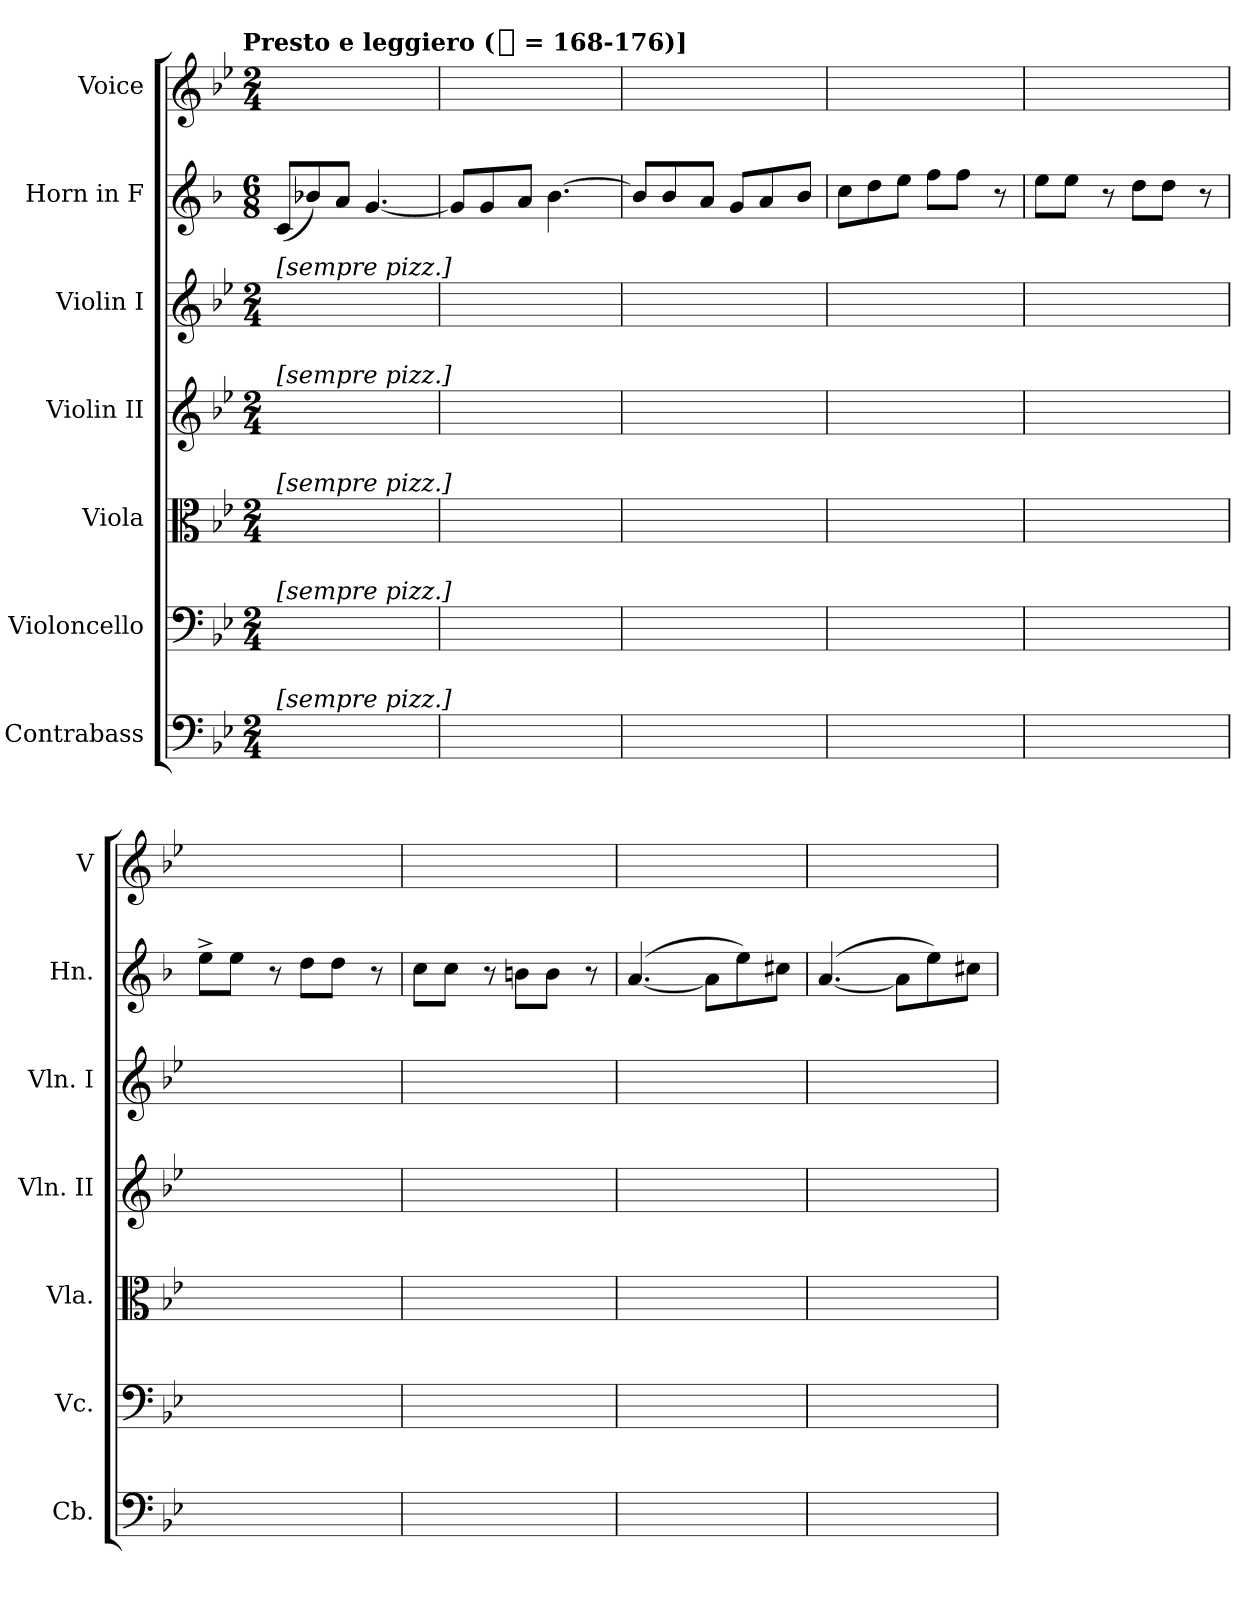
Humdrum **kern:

**kern	**kern	**kern	**kern	**kern	**kern	**kern
*part7	*part6	*part5	*part4	*part3	*part2	*part1
*staff7	*staff6	*staff5	*staff4	*staff3	*staff2	*staff1
*I"Contrabass	*I"Violoncello	*I"Viola	*I"Violin II	*I"Violin I	*I"Horn in F	*I"Voice
*I'Cb.	*I'Vc.	*I'Vla.	*I'Vln. II	*I'Vln. I	*I'Hn.	*I'V
*clefF4	*clefF4	*clefC3	*clefG2	*clefG2	*clefG2	*clefG2
*ITrd7c12	*	*	*	*	*ITrd4c7	*ITrd7c12
*k[b-e-]	*k[b-e-]	*k[b-e-]	*k[b-e-]	*k[b-e-]	*k[b-e-]	*k[b-e-]
*B-:	*B-:	*B-:	*B-:	*B-:	*B-:	*B-:
!!LO:TX:omd:t=Presto e leggiero ([quarter] = 168-176)]
*M2/4	*M2/4	*M2/4	*M2/4	*M2/4	*M6/8	*M2/4
*MM168	*MM168	*MM168	*MM168	*MM168	*MM168	*MM168
*	*	*	*	*	*Xtuplet	*
=	=	=	=	=	=	=
!	!	!	!	!LO:TX:a:t=[sempre pizz.]	!	!
!	!	!	!LO:TX:a:t=[sempre pizz.]	!	!	!
!	!	!LO:TX:a:t=[sempre pizz.]	!	!	!	!
!	!LO:TX:a:t=[sempre pizz.]	!	!	!	!	!
!LO:TX:a:t=[sempre pizz.]	!	!	!	!	!	!
4ryy	4ryy	4ryy	4ryy	4ryy	(12FL	4ryy
.	.	.	.	.	12e-X)	.
.	.	.	.	.	12dJ	.
8ryy	8ryy	8ryy	8ryy	8ryy	[6.c	8ryy
8ryy	8ryy	8ryy	8ryy	8ryy	.	8ryy
=	=	=	=	=	=	=
8ryy	8ryy	8ryy	8ryy	8ryy	12cL]	8ryy
.	.	.	.	.	12c	.
8ryy	8ryy	8ryy	8ryy	8ryy	.	8ryy
.	.	.	.	.	12dJ	.
8ryy	8ryy	8ryy	8ryy	8ryy	[6.e-	8ryy
8ryy	8ryy	8ryy	8ryy	8ryy	.	8ryy
=	=	=	=	=	=	=
8ryy	8ryy	8ryy	8ryy	8ryy	12e-L]	4ryy
.	.	.	.	.	12e-	.
8ryy	8ryy	8ryy	8ryy	8ryy	.	.
.	.	.	.	.	12dJ	.
8ryy	8ryy	8ryy	8ryy	8ryy	12cL	4ryy
.	.	.	.	.	12d	.
8ryy	8ryy	8ryy	8ryy	8ryy	.	.
.	.	.	.	.	12e-J	.
=	=	=	=	=	=	=
4ryy	4ryy	4ryy	4ryy	4ryy	12fL	2ryy
.	.	.	.	.	12g	.
.	.	.	.	.	12aJ	.
8ryy	8ryy	8ryy	8ryy	8ryy	12b-L	.
.	.	.	.	.	12b-J	.
8ryy	8ryy	8ryy	8ryy	8ryy	.	.
.	.	.	.	.	12r	.
=	=	=	=	=	=	=
8ryy	8ryy	8ryy	8ryy	8ryy	12aL	4.ryy
.	.	.	.	.	12aJ	.
8ryy	8ryy	8ryy	8ryy	8ryy	.	.
.	.	.	.	.	12r	.
8ryy	8ryy	8ryy	8ryy	8ryy	12gL	.
.	.	.	.	.	12gJ	.
8ryy	8ryy	8ryy	8ryy	8ryy	.	8ryy
.	.	.	.	.	12r	.
=	=	=	=	=	=	=
8ryy	8ryy	8ryy	8ryy	8ryy	12a^L	8ryy
.	.	.	.	.	12aJ	.
8ryy	8ryy	8ryy	8ryy	8ryy	.	8ryy
.	.	.	.	.	12r	.
8ryy	8ryy	8ryy	8ryy	8ryy	12gL	8ryy
.	.	.	.	.	12gJ	.
8ryy	8ryy	8ryy	8ryy	8ryy	.	8ryy
.	.	.	.	.	12r	.
=	=	=	=	=	=	=
8ryy	8ryy	8ryy	8ryy	8ryy	12fL	8ryy
.	.	.	.	.	12fJ	.
8ryy	8ryy	8ryy	8ryy	8ryy	.	8ryy
.	.	.	.	.	12r	.
8ryy	8ryy	8ryy	8ryy	8ryy	12enL	8ryy
.	.	.	.	.	12eJ	.
8ryy	8ryy	8ryy	8ryy	8ryy	.	8ryy
.	.	.	.	.	12r	.
=	=	=	=	=	=	=
8ryy	8ryy	8ryy	8ryy	8ryy	([6.d	4.ryy
8ryy	8ryy	8ryy	8ryy	8ryy	.	.
4ryy	8ryy	8ryy	8ryy	8ryy	12dL]	.
.	.	.	.	.	12a)	.
.	8ryy	8ryy	8ryy	8ryy	.	8ryy
.	.	.	.	.	12f#XJ	.
=	=	=	=	=	=	=
2ryy	8ryy	8ryy	8ryy	8ryy	([6.d	2ryy
.	8ryy	8ryy	8ryy	8ryy	.	.
.	8ryy	8ryy	8ryy	8ryy	12dL]	.
.	.	.	.	.	12a)	.
.	8ryy	8ryy	8ryy	8ryy	.	.
.	.	.	.	.	12f#XJ	.
=	=	=	=	=	=	=
*-	*-	*-	*-	*-	*-	*-
